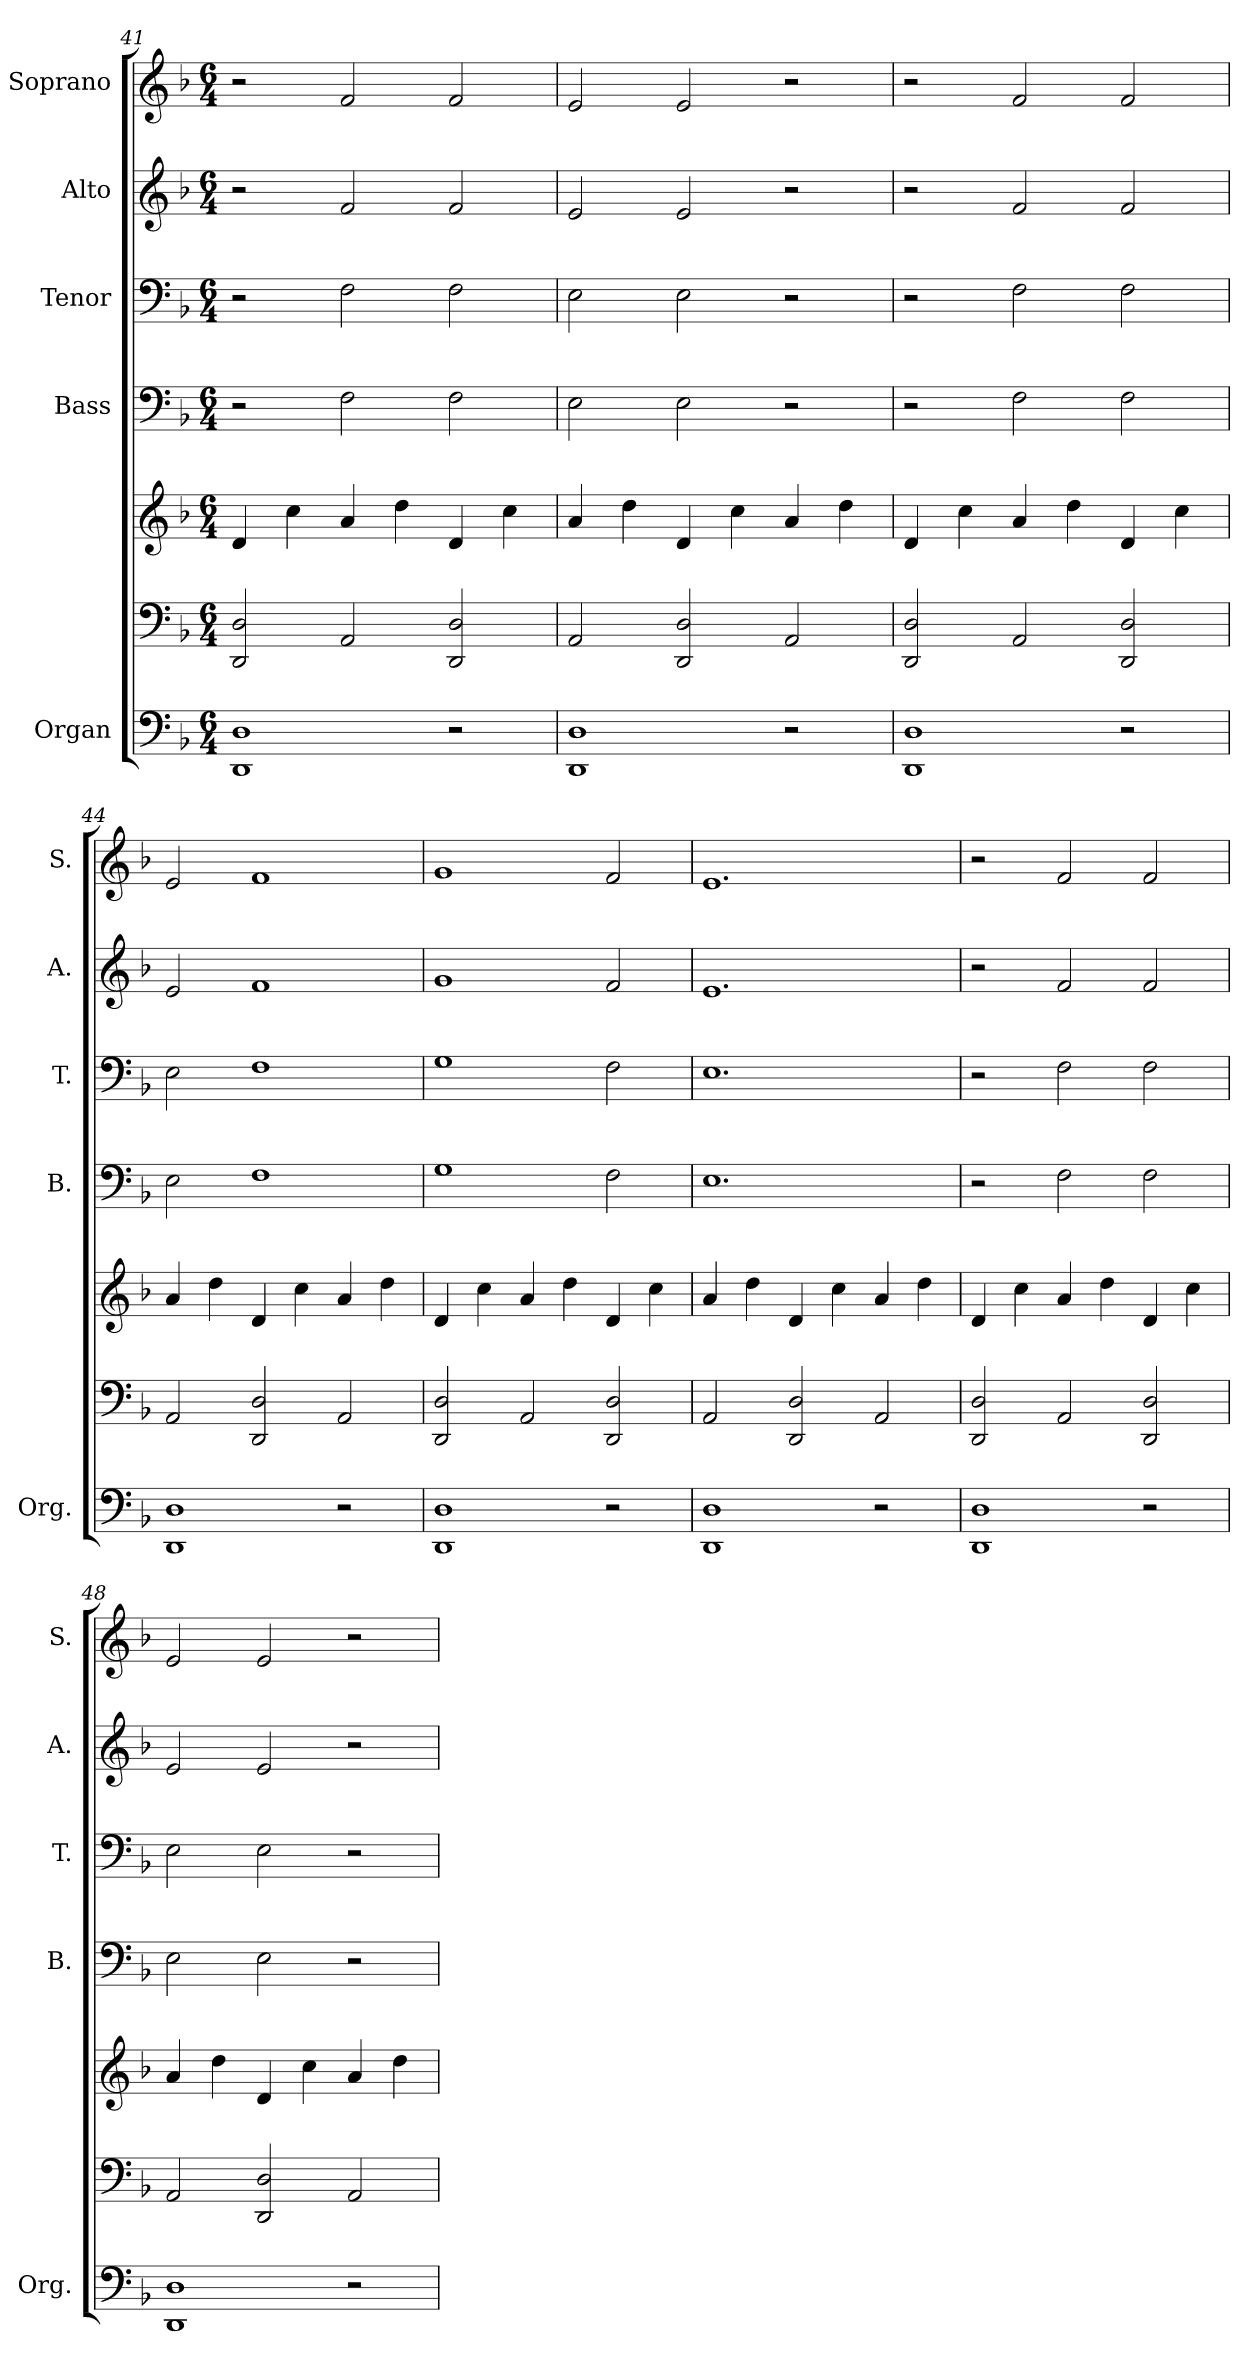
**kern	**kern	**kern	**kern	**kern	**kern	**kern
*part5	*part5	*part5	*part4	*part3	*part2	*part1
*staff7	*staff6	*staff5	*staff4	*staff3	*staff2	*staff1
*I"Organ	*	*	*I"Bass	*I"Tenor	*I"Alto	*I"Soprano
*I'Org.	*	*	*I'B.	*I'T.	*I'A.	*I'S.
*clefF4	*clefF4	*clefG2	*clefF4	*clefF4	*clefG2	*clefG2
*k[b-]	*k[b-]	*k[b-]	*k[b-]	*k[b-]	*k[b-]	*k[b-]
*M6/4	*M6/4	*M6/4	*M6/4	*M6/4	*M6/4	*M6/4
=41	=41	=41	=41	=41	=41	=41
1DD 1D	2DD/ 2D/	4d/	2r	2r	2r	2r
.	.	4cc\	.	.	.	.
.	2AA/	4a/	2F\	2F\	2f/	2f/
.	.	4dd\	.	.	.	.
2r	2DD/ 2D/	4d/	2F\	2F\	2f/	2f/
.	.	4cc\	.	.	.	.
=42	=42	=42	=42	=42	=42	=42
1DD 1D	2AA/	4a/	2E\	2E\	2e/	2e/
.	.	4dd\	.	.	.	.
.	2DD/ 2D/	4d/	2E\	2E\	2e/	2e/
.	.	4cc\	.	.	.	.
2r	2AA/	4a/	2r	2r	2r	2r
.	.	4dd\	.	.	.	.
=43	=43	=43	=43	=43	=43	=43
1DD 1D	2DD/ 2D/	4d/	2r	2r	2r	2r
.	.	4cc\	.	.	.	.
.	2AA/	4a/	2F\	2F\	2f/	2f/
.	.	4dd\	.	.	.	.
2r	2DD/ 2D/	4d/	2F\	2F\	2f/	2f/
.	.	4cc\	.	.	.	.
=44	=44	=44	=44	=44	=44	=44
1DD 1D	2AA/	4a/	2E\	2E\	2e/	2e/
.	.	4dd\	.	.	.	.
.	2DD/ 2D/	4d/	1F	1F	1f	1f
.	.	4cc\	.	.	.	.
2r	2AA/	4a/	.	.	.	.
.	.	4dd\	.	.	.	.
=45	=45	=45	=45	=45	=45	=45
1DD 1D	2DD/ 2D/	4d/	1G	1G	1g	1g
.	.	4cc\	.	.	.	.
.	2AA/	4a/	.	.	.	.
.	.	4dd\	.	.	.	.
2r	2DD/ 2D/	4d/	2F\	2F\	2f/	2f/
.	.	4cc\	.	.	.	.
!!LO:PB:g=z
=46	=46	=46	=46	=46	=46	=46
1DD 1D	2AA/	4a/	1.E	1.E	1.e	1.e
.	.	4dd\	.	.	.	.
.	2DD/ 2D/	4d/	.	.	.	.
.	.	4cc\	.	.	.	.
2r	2AA/	4a/	.	.	.	.
.	.	4dd\	.	.	.	.
=47	=47	=47	=47	=47	=47	=47
1DD 1D	2DD/ 2D/	4d/	2r	2r	2r	2r
.	.	4cc\	.	.	.	.
.	2AA/	4a/	2F\	2F\	2f/	2f/
.	.	4dd\	.	.	.	.
2r	2DD/ 2D/	4d/	2F\	2F\	2f/	2f/
.	.	4cc\	.	.	.	.
=48	=48	=48	=48	=48	=48	=48
1DD 1D	2AA/	4a/	2E\	2E\	2e/	2e/
.	.	4dd\	.	.	.	.
.	2DD/ 2D/	4d/	2E\	2E\	2e/	2e/
.	.	4cc\	.	.	.	.
2r	2AA/	4a/	2r	2r	2r	2r
.	.	4dd\	.	.	.	.
=	=	=	=	=	=	=
*-	*-	*-	*-	*-	*-	*-
